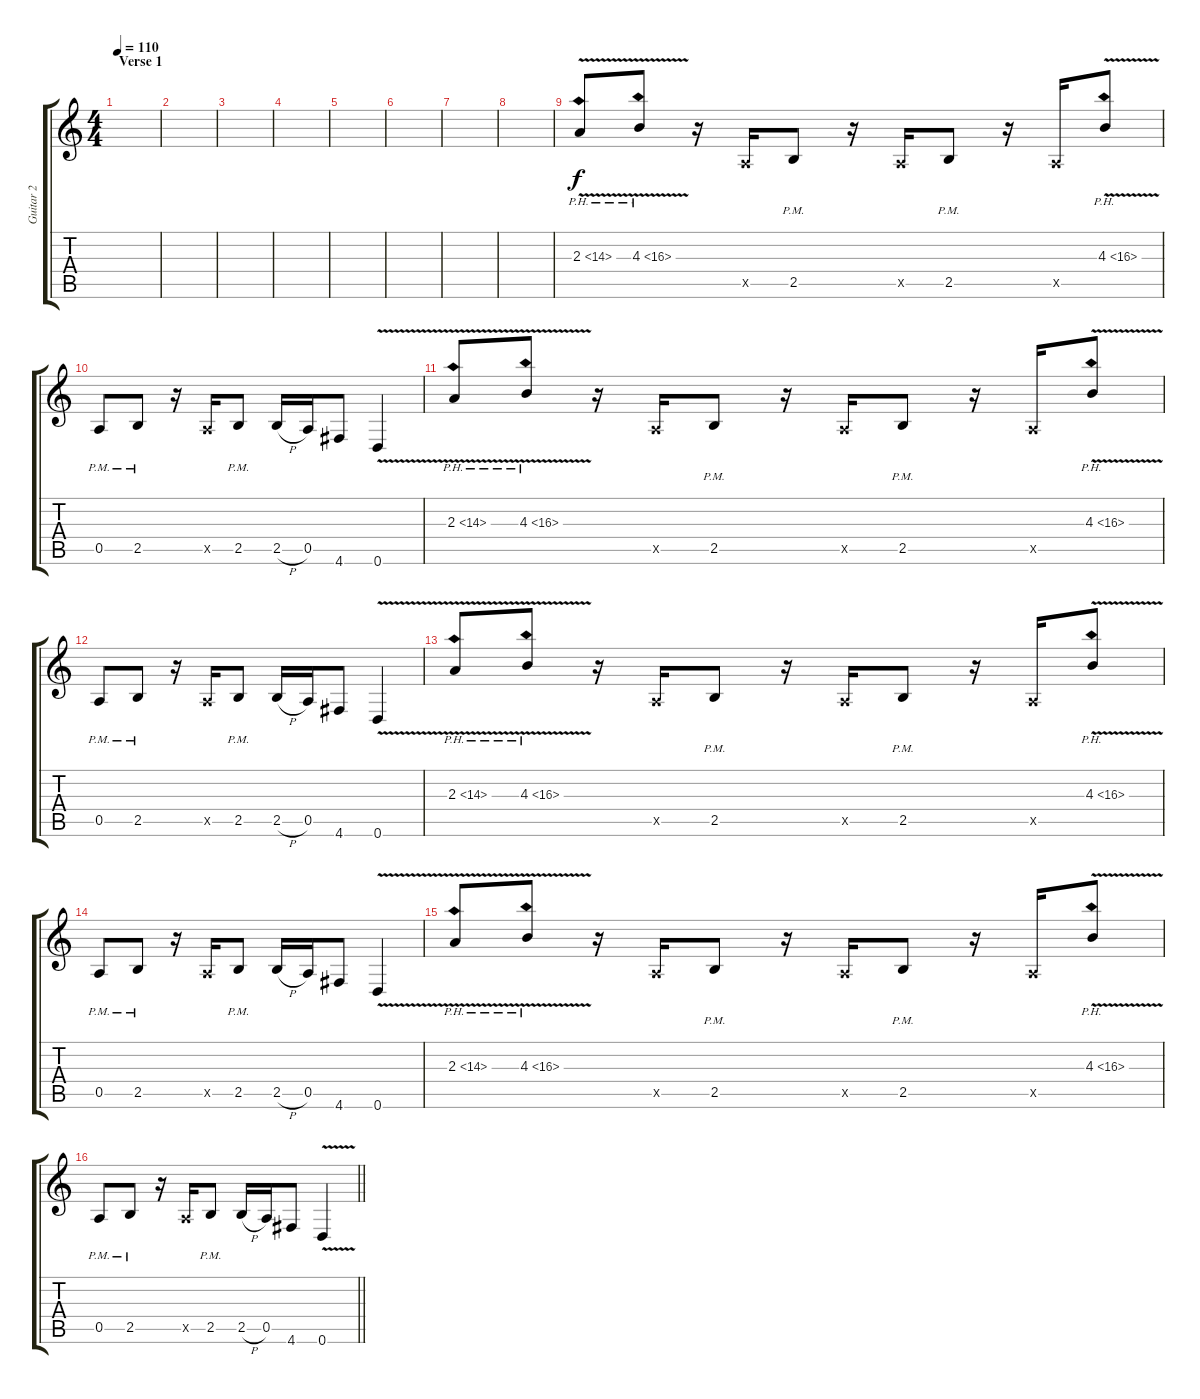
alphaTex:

\track ("Guitar 2" "Guitar 2") {instrument distortionguitar}
\staff {score tabs}
\tuning (E4 B3 G3 D3 A2 D2) {hide}
\ts (4 4)
\section ("" "Verse 1")
\tempo 110
\clef g2
\ks c
|
|
|
|
|
|
|
|
2.3{ph 12 v}.8 4.3{ph 12 v}.8 r.16 0.5{x}.16 2.5{pm}.8 r.16 0.5{x}.16 2.5{pm}.8 r.16 0.5{x}.16 4.3{ph 12 v}.8 |
0.5{pm}.8 2.5{pm}.8 r.16 0.5{x}.16 2.5{pm}.8 2.5{h}.16 0.5.16 4.6.8 0.6{v}.4 |
2.3{ph 12 v}.8 4.3{ph 12 v}.8 r.16 0.5{x}.16 2.5{pm}.8 r.16 0.5{x}.16 2.5{pm}.8 r.16 0.5{x}.16 4.3{ph 12 v}.8 |
0.5{pm}.8 2.5{pm}.8 r.16 0.5{x}.16 2.5{pm}.8 2.5{h}.16 0.5.16 4.6.8 0.6{v}.4 |
2.3{ph 12 v}.8 4.3{ph 12 v}.8 r.16 0.5{x}.16 2.5{pm}.8 r.16 0.5{x}.16 2.5{pm}.8 r.16 0.5{x}.16 4.3{ph 12 v}.8 |
0.5{pm}.8 2.5{pm}.8 r.16 0.5{x}.16 2.5{pm}.8 2.5{h}.16 0.5.16 4.6.8 0.6{v}.4 |
2.3{ph 12 v}.8 4.3{ph 12 v}.8 r.16 0.5{x}.16 2.5{pm}.8 r.16 0.5{x}.16 2.5{pm}.8 r.16 0.5{x}.16 4.3{ph 12 v}.8 |
\barLineRight lightlight
0.5{pm}.8 2.5{pm}.8 r.16 0.5{x}.16 2.5{pm}.8 2.5{h}.16 0.5.16 4.6.8 0.6{v}.4
